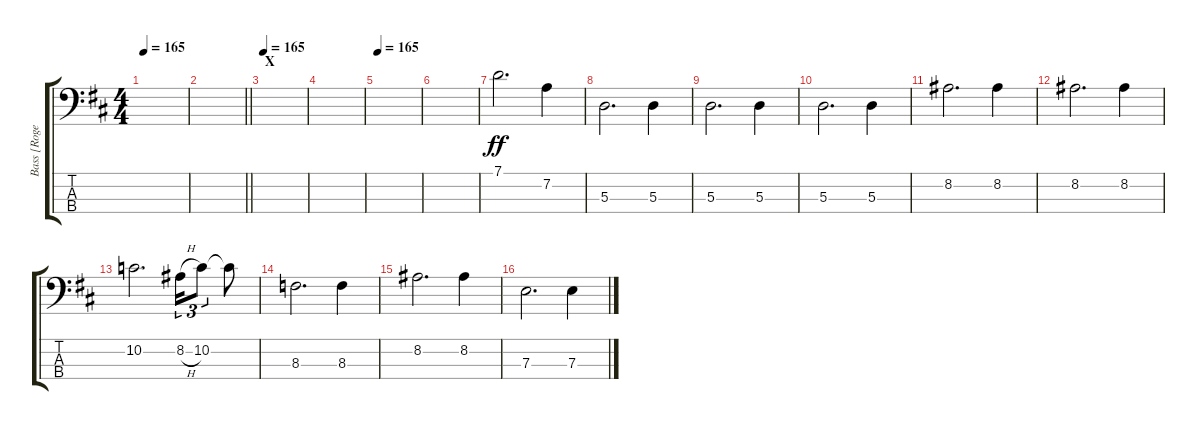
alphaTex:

\track ("Bass [Roger Waters]" "Bass [Roge") {instrument electricbassfinger}
\staff {score tabs}
\tuning (G2 D2 A1 E1) {hide}
\ts (4 4)
\tempo 165
\clef f4
\ks d
|
\barLineRight lightlight
|
\section ("" "X")
\tempo 165
|
|
\tempo 165
|
|
7.1.2{d dy ff} 7.2.4 |
5.3.2{d} 5.3.4 |
5.3.2{d} 5.3.4 |
5.3.2{d} 5.3.4 |
8.2.2{d} 8.2.4 |
8.2.2{d} 8.2.4 |
10.2.2{d} 8.2{h}.16{tu (3 2)} 10.2.8{tu (3 2)} 10.2{t}.8 |
8.3.2{d} 8.3.4 |
8.2.2{d} 8.2.4 |
7.3.2{d} 7.3{ss}.4
